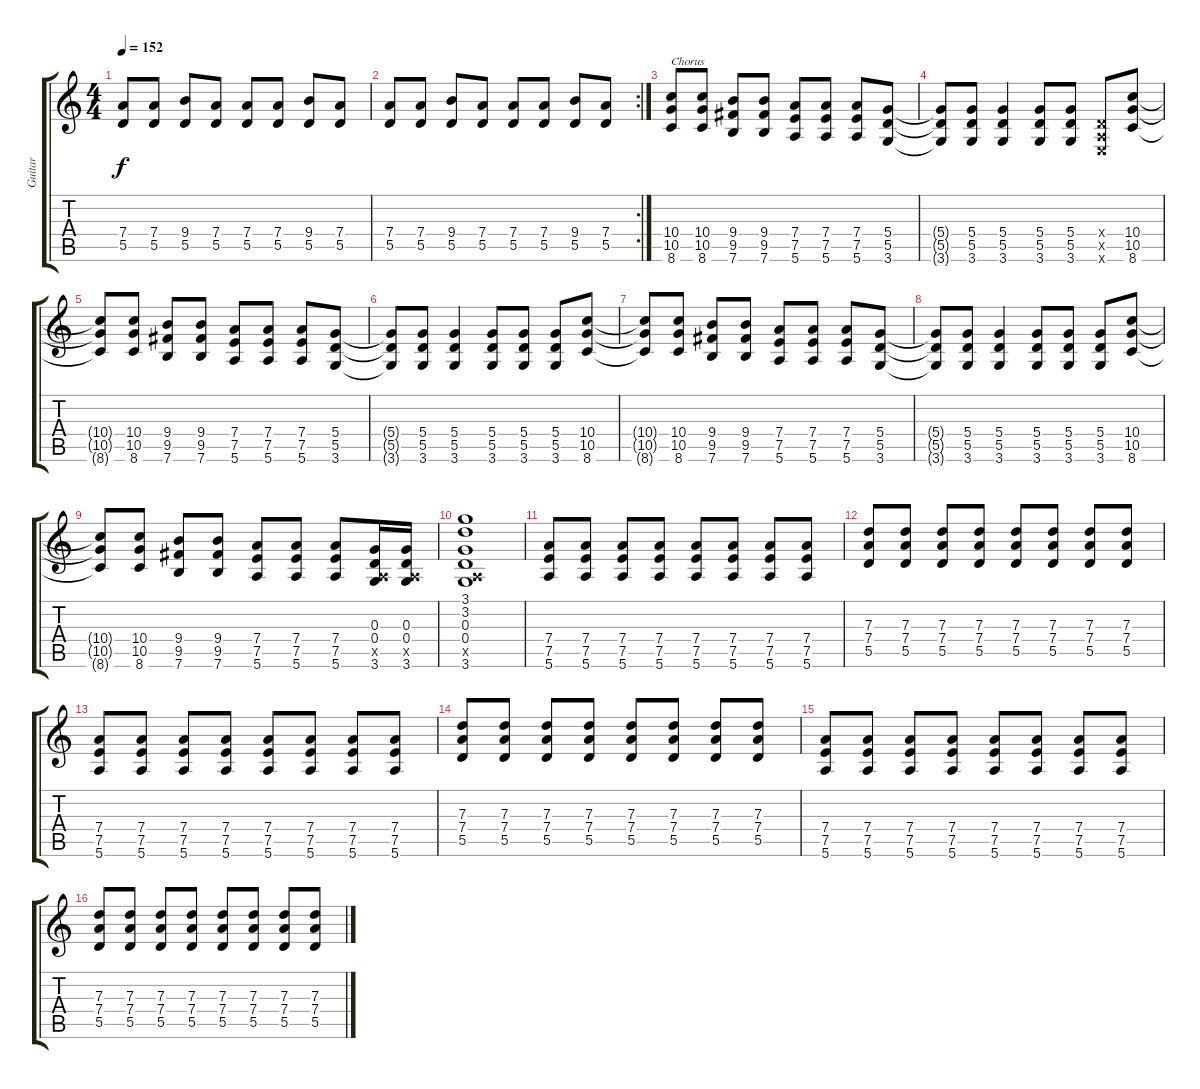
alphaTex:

\track ("Guitar" "Guitar") {instrument overdrivenguitar}
\staff {score tabs}
\tuning (E4 B3 G3 D3 A2 E2) {hide}
\ts (4 4)
\tempo 152
\clef g2
\ks c
(7.4 5.5).8{dy f} (7.4 5.5).8 (9.4 5.5).8 (7.4 5.5).8 (7.4 5.5).8 (7.4 5.5).8 (9.4 5.5).8 (7.4 5.5).8 |
\rc 2
(7.4 5.5).8 (7.4 5.5).8 (9.4 5.5).8 (7.4 5.5).8 (7.4 5.5).8 (7.4 5.5).8 (9.4 5.5).8 (7.4 5.5).8 |
(10.4 10.5 8.6).8{txt "Chorus"} (10.4 10.5 8.6).8 (9.4 9.5 7.6).8 (9.4 9.5 7.6).8 (7.4 7.5 5.6).8 (7.4 7.5 5.6).8 (7.4 7.5 5.6).8 (5.4 5.5 3.6).8 |
(5.4{t} 5.5{t} 3.6{t}).8 (5.4 5.5 3.6).8 (5.4 5.5 3.6).4 (5.4 5.5 3.6).8 (5.4 5.5 3.6).8 (0.4{x} 0.5{x} 0.6{x}).8 (10.4 10.5 8.6).8 |
(10.4{t} 10.5{t} 8.6{t}).8 (10.4 10.5 8.6).8 (9.4 9.5 7.6).8 (9.4 9.5 7.6).8 (7.4 7.5 5.6).8 (7.4 7.5 5.6).8 (7.4 7.5 5.6).8 (5.4 5.5 3.6).8 |
(5.4{t} 5.5{t} 3.6{t}).8 (5.4 5.5 3.6).8 (5.4 5.5 3.6).4 (5.4 5.5 3.6).8 (5.4 5.5 3.6).8 (5.4 5.5 3.6).8 (10.4 10.5 8.6).8 |
(10.4{t} 10.5{t} 8.6{t}).8 (10.4 10.5 8.6).8 (9.4 9.5 7.6).8 (9.4 9.5 7.6).8 (7.4 7.5 5.6).8 (7.4 7.5 5.6).8 (7.4 7.5 5.6).8 (5.4 5.5 3.6).8 |
(5.4{t} 5.5{t} 3.6{t}).8 (5.4 5.5 3.6).8 (5.4 5.5 3.6).4 (5.4 5.5 3.6).8 (5.4 5.5 3.6).8 (5.4 5.5 3.6).8 (10.4 10.5 8.6).8 |
(10.4{t} 10.5{t} 8.6{t}).8 (10.4 10.5 8.6).8 (9.4 9.5 7.6).8 (9.4 9.5 7.6).8 (7.4 7.5 5.6).8 (7.4 7.5 5.6).8 (7.4 7.5 5.6).8 (0.3 0.4 0.5{x} 3.6).16 (0.3 0.4 0.5{x} 3.6).16 |
(3.1 3.2 0.3 0.4 0.5{x} 3.6).1 |
(7.4 7.5 5.6).8 (7.4 7.5 5.6).8 (7.4 7.5 5.6).8 (7.4 7.5 5.6).8 (7.4 7.5 5.6).8 (7.4 7.5 5.6).8 (7.4 7.5 5.6).8 (7.4 7.5 5.6).8 |
(7.3 7.4 5.5).8 (7.3 7.4 5.5).8 (7.3 7.4 5.5).8 (7.3 7.4 5.5).8 (7.3 7.4 5.5).8 (7.3 7.4 5.5).8 (7.3 7.4 5.5).8 (7.3 7.4 5.5).8 |
(7.4 7.5 5.6).8 (7.4 7.5 5.6).8 (7.4 7.5 5.6).8 (7.4 7.5 5.6).8 (7.4 7.5 5.6).8 (7.4 7.5 5.6).8 (7.4 7.5 5.6).8 (7.4 7.5 5.6).8 |
(7.3 7.4 5.5).8 (7.3 7.4 5.5).8 (7.3 7.4 5.5).8 (7.3 7.4 5.5).8 (7.3 7.4 5.5).8 (7.3 7.4 5.5).8 (7.3 7.4 5.5).8 (7.3 7.4 5.5).8 |
(7.4 7.5 5.6).8 (7.4 7.5 5.6).8 (7.4 7.5 5.6).8 (7.4 7.5 5.6).8 (7.4 7.5 5.6).8 (7.4 7.5 5.6).8 (7.4 7.5 5.6).8 (7.4 7.5 5.6).8 |
(7.3 7.4 5.5).8 (7.3 7.4 5.5).8 (7.3 7.4 5.5).8 (7.3 7.4 5.5).8 (7.3 7.4 5.5).8 (7.3 7.4 5.5).8 (7.3 7.4 5.5).8 (7.3 7.4 5.5).8
